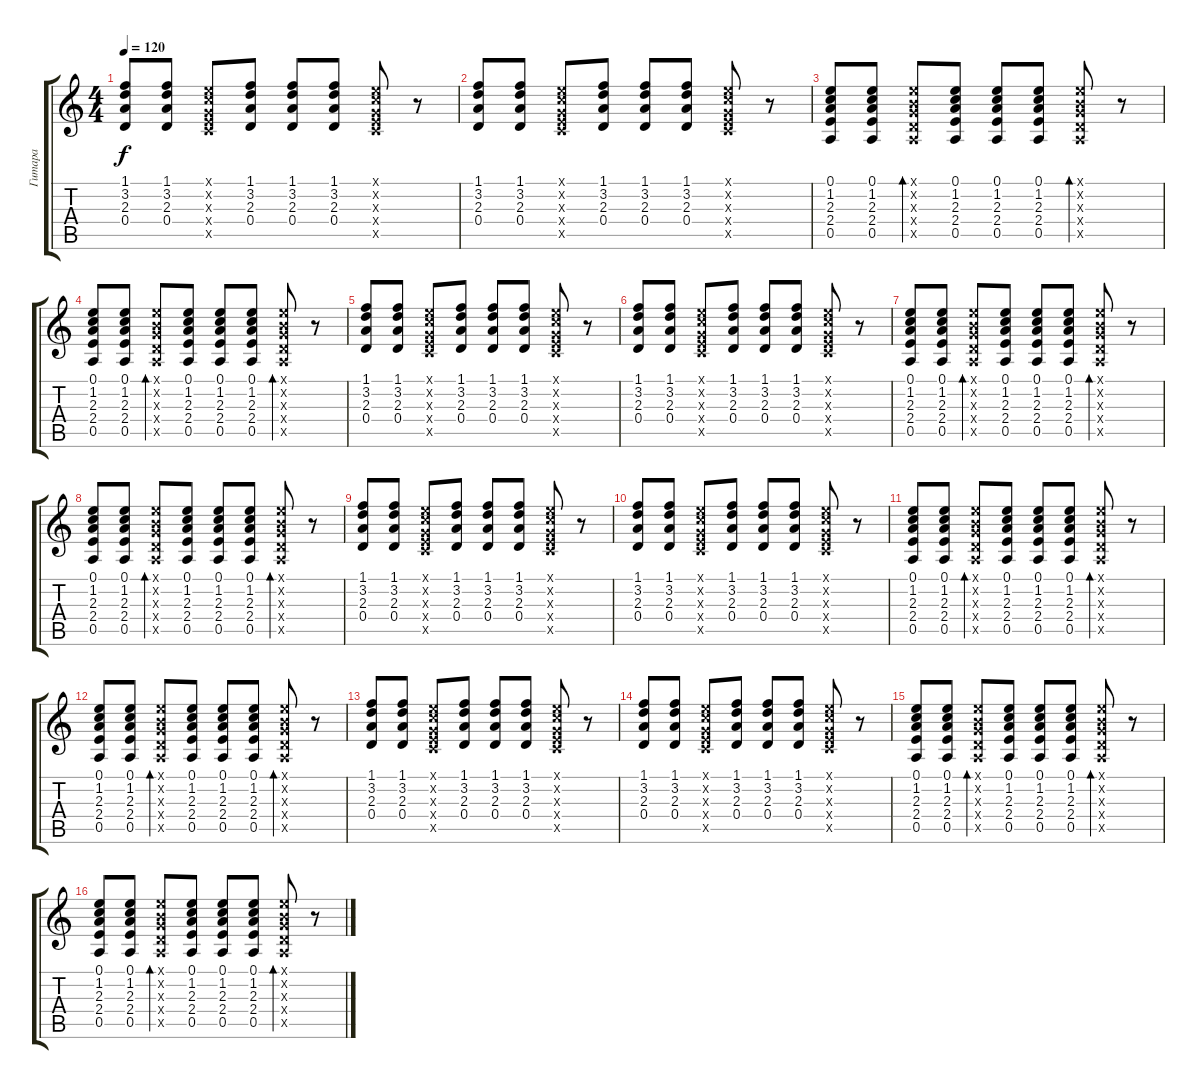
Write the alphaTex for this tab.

\track ("Гитара" "Гитара") {instrument electricguitarmuted}
\staff {score tabs}
\tuning (E4 B3 G3 D3 A2 E2) {hide}
\ts (4 4)
\tempo 120
\clef g2
\ks c
(1.1 3.2 2.3 0.4).8{dy f} (1.1 3.2 2.3 0.4).8 (0.1{x} 1.2{x} 0.3{x} 2.4{x} 3.5{x}).8 (1.1 3.2 2.3 0.4).8 (1.1 3.2 2.3 0.4).8 (1.1 3.2 2.3 0.4).8 (0.1{x} 1.2{x} 0.3{x} 2.4{x} 3.5{x}).8 r.8 |
(1.1 3.2 2.3 0.4).8 (1.1 3.2 2.3 0.4).8 (0.1{x} 1.2{x} 0.3{x} 2.4{x} 3.5{x}).8 (1.1 3.2 2.3 0.4).8 (1.1 3.2 2.3 0.4).8 (1.1 3.2 2.3 0.4).8 (0.1{x} 1.2{x} 0.3{x} 2.4{x} 3.5{x}).8 r.8 |
(0.1 1.2 2.3 2.4 0.5).8 (0.1 1.2 2.3 2.4 0.5).8 (0.1{x} 0.2{x} 0.3{x} 0.4{x} 0.5{x}).8{bd 30} (0.1 1.2 2.3 2.4 0.5).8 (0.1 1.2 2.3 2.4 0.5).8 (0.1 1.2 2.3 2.4 0.5).8 (0.1{x} 0.2{x} 0.3{x} 0.4{x} 0.5{x}).8{bd 30} r.8 |
(0.1 1.2 2.3 2.4 0.5).8 (0.1 1.2 2.3 2.4 0.5).8 (0.1{x} 0.2{x} 0.3{x} 0.4{x} 0.5{x}).8{bd 30} (0.1 1.2 2.3 2.4 0.5).8 (0.1 1.2 2.3 2.4 0.5).8 (0.1 1.2 2.3 2.4 0.5).8 (0.1{x} 0.2{x} 0.3{x} 0.4{x} 0.5{x}).8{bd 30} r.8 |
(1.1 3.2 2.3 0.4).8 (1.1 3.2 2.3 0.4).8 (0.1{x} 1.2{x} 0.3{x} 2.4{x} 3.5{x}).8 (1.1 3.2 2.3 0.4).8 (1.1 3.2 2.3 0.4).8 (1.1 3.2 2.3 0.4).8 (0.1{x} 1.2{x} 0.3{x} 2.4{x} 3.5{x}).8 r.8 |
(1.1 3.2 2.3 0.4).8 (1.1 3.2 2.3 0.4).8 (0.1{x} 1.2{x} 0.3{x} 2.4{x} 3.5{x}).8 (1.1 3.2 2.3 0.4).8 (1.1 3.2 2.3 0.4).8 (1.1 3.2 2.3 0.4).8 (0.1{x} 1.2{x} 0.3{x} 2.4{x} 3.5{x}).8 r.8 |
(0.1 1.2 2.3 2.4 0.5).8 (0.1 1.2 2.3 2.4 0.5).8 (0.1{x} 0.2{x} 0.3{x} 0.4{x} 0.5{x}).8{bd 30} (0.1 1.2 2.3 2.4 0.5).8 (0.1 1.2 2.3 2.4 0.5).8 (0.1 1.2 2.3 2.4 0.5).8 (0.1{x} 0.2{x} 0.3{x} 0.4{x} 0.5{x}).8{bd 30} r.8 |
(0.1 1.2 2.3 2.4 0.5).8 (0.1 1.2 2.3 2.4 0.5).8 (0.1{x} 0.2{x} 0.3{x} 0.4{x} 0.5{x}).8{bd 30} (0.1 1.2 2.3 2.4 0.5).8 (0.1 1.2 2.3 2.4 0.5).8 (0.1 1.2 2.3 2.4 0.5).8 (0.1{x} 0.2{x} 0.3{x} 0.4{x} 0.5{x}).8{bd 30} r.8 |
(1.1 3.2 2.3 0.4).8 (1.1 3.2 2.3 0.4).8 (0.1{x} 1.2{x} 0.3{x} 2.4{x} 3.5{x}).8 (1.1 3.2 2.3 0.4).8 (1.1 3.2 2.3 0.4).8 (1.1 3.2 2.3 0.4).8 (0.1{x} 1.2{x} 0.3{x} 2.4{x} 3.5{x}).8 r.8 |
(1.1 3.2 2.3 0.4).8 (1.1 3.2 2.3 0.4).8 (0.1{x} 1.2{x} 0.3{x} 2.4{x} 3.5{x}).8 (1.1 3.2 2.3 0.4).8 (1.1 3.2 2.3 0.4).8 (1.1 3.2 2.3 0.4).8 (0.1{x} 1.2{x} 0.3{x} 2.4{x} 3.5{x}).8 r.8 |
(0.1 1.2 2.3 2.4 0.5).8 (0.1 1.2 2.3 2.4 0.5).8 (0.1{x} 0.2{x} 0.3{x} 0.4{x} 0.5{x}).8{bd 30} (0.1 1.2 2.3 2.4 0.5).8 (0.1 1.2 2.3 2.4 0.5).8 (0.1 1.2 2.3 2.4 0.5).8 (0.1{x} 0.2{x} 0.3{x} 0.4{x} 0.5{x}).8{bd 30} r.8 |
(0.1 1.2 2.3 2.4 0.5).8 (0.1 1.2 2.3 2.4 0.5).8 (0.1{x} 0.2{x} 0.3{x} 0.4{x} 0.5{x}).8{bd 30} (0.1 1.2 2.3 2.4 0.5).8 (0.1 1.2 2.3 2.4 0.5).8 (0.1 1.2 2.3 2.4 0.5).8 (0.1{x} 0.2{x} 0.3{x} 0.4{x} 0.5{x}).8{bd 30} r.8 |
(1.1 3.2 2.3 0.4).8 (1.1 3.2 2.3 0.4).8 (0.1{x} 1.2{x} 0.3{x} 2.4{x} 3.5{x}).8 (1.1 3.2 2.3 0.4).8 (1.1 3.2 2.3 0.4).8 (1.1 3.2 2.3 0.4).8 (0.1{x} 1.2{x} 0.3{x} 2.4{x} 3.5{x}).8 r.8 |
(1.1 3.2 2.3 0.4).8 (1.1 3.2 2.3 0.4).8 (0.1{x} 1.2{x} 0.3{x} 2.4{x} 3.5{x}).8 (1.1 3.2 2.3 0.4).8 (1.1 3.2 2.3 0.4).8 (1.1 3.2 2.3 0.4).8 (0.1{x} 1.2{x} 0.3{x} 2.4{x} 3.5{x}).8 r.8 |
(0.1 1.2 2.3 2.4 0.5).8 (0.1 1.2 2.3 2.4 0.5).8 (0.1{x} 0.2{x} 0.3{x} 0.4{x} 0.5{x}).8{bd 30} (0.1 1.2 2.3 2.4 0.5).8 (0.1 1.2 2.3 2.4 0.5).8 (0.1 1.2 2.3 2.4 0.5).8 (0.1{x} 0.2{x} 0.3{x} 0.4{x} 0.5{x}).8{bd 30} r.8 |
(0.1 1.2 2.3 2.4 0.5).8 (0.1 1.2 2.3 2.4 0.5).8 (0.1{x} 0.2{x} 0.3{x} 0.4{x} 0.5{x}).8{bd 30} (0.1 1.2 2.3 2.4 0.5).8 (0.1 1.2 2.3 2.4 0.5).8 (0.1 1.2 2.3 2.4 0.5).8 (0.1{x} 0.2{x} 0.3{x} 0.4{x} 0.5{x}).8{bd 30} r.8
